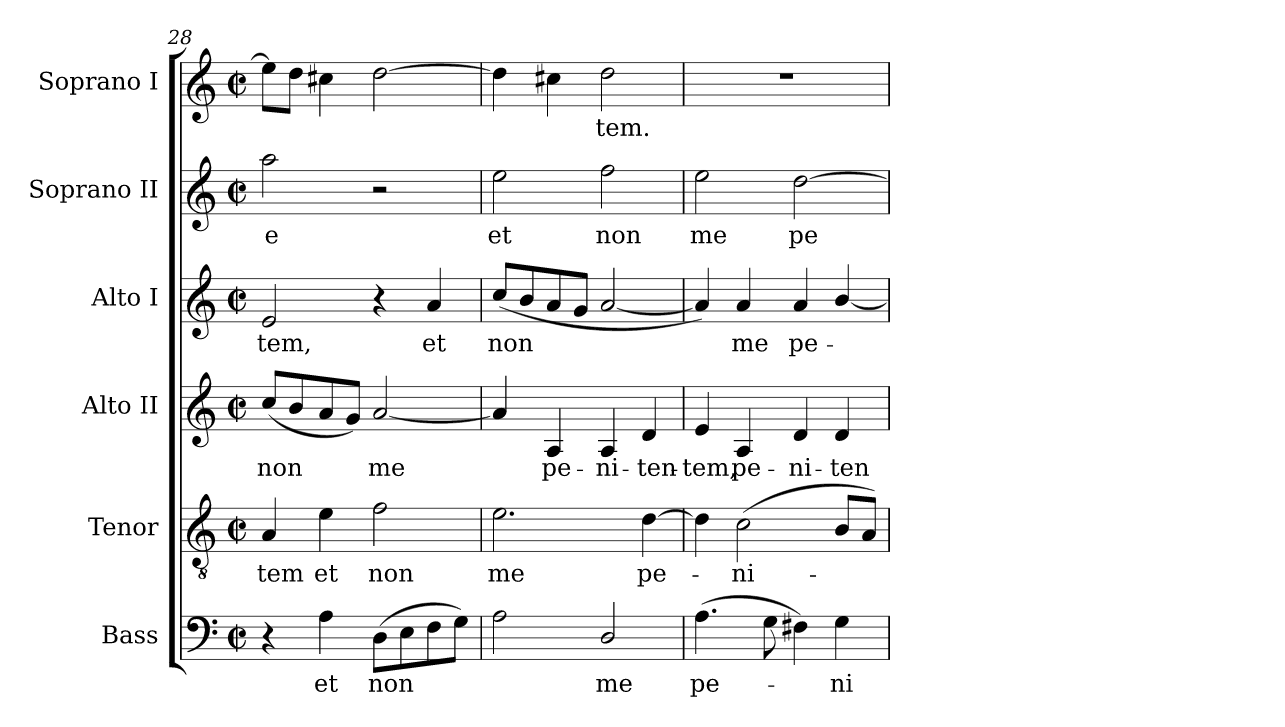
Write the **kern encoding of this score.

**kern	**text	**kern	**text	**kern	**text	**kern	**text	**kern	**text	**kern	**text
*part6	*part6	*part5	*part5	*part4	*part4	*part3	*part3	*part2	*part2	*part1	*part1
*staff6	*staff6	*staff5	*staff5	*staff4	*staff4	*staff3	*staff3	*staff2	*staff2	*staff1	*staff1
*I"Bass	*	*I"Tenor	*	*I"Alto II	*	*I"Alto I	*	*I"Soprano II	*	*I"Soprano I	*
*I'B.	*	*I'T.	*	*I'A2.	*	*I'A1.	*	*I'S2.	*	*I'S1.	*
!!LO:LB:g=z
*clefF4	*	*clefGv2	*	*clefG2	*	*clefG2	*	*clefG2	*	*clefG2	*
*	*	*ITrd7c12	*	*	*	*	*	*	*	*	*
*k[]	*	*k[]	*	*k[]	*	*k[]	*	*k[]	*	*k[]	*
*C:	*	*C:	*	*C:	*	*C:	*	*C:	*	*C:	*
*M2/2	*	*M2/2	*	*M2/2	*	*M2/2	*	*M2/2	*	*M2/2	*
*met(c|)	*	*met(c|)	*	*met(c|)	*	*met(c|)	*	*met(c|)	*	*met(c|)	*
=28	=28	=28	=28	=28	=28	=28	=28	=28	=28	=28	=28
!	!	!	!LO:LY:b:color=#000000	!	!	!	!	!	!	!	!
!	!	!	!	!	!LO:LY:b:color=#000000	!	!	!	!	!	!
!	!	!	!	!	!	!	!LO:LY:b:color=#000000	!	!	!	!
!	!	!	!	!	!	!	!	!	!LO:LY:b:color=#000000	!	!
4r	.	4AAi/	-tem	(8cci/L	non	2ei/	-tem,	2aai\	-e	8eei\L]	.
.	.	.	.	8bi/	.	.	.	.	.	8ddi\J	.
!	!LO:LY:b:color=#000000	!	!	!	!	!	!	!	!	!	!
!	!	!	!LO:LY:b:color=#000000	!	!	!	!	!	!	!	!
4Ai\	et	4Ei\	et	8ai/	.	.	.	.	.	4cc#Xi\	.
.	.	.	.	8gi/J)	.	.	.	.	.	.	.
!	!LO:LY:b:color=#000000	!	!	!	!	!	!	!	!	!	!
!	!	!	!LO:LY:b:color=#000000	!	!	!	!	!	!	!	!
!	!	!	!	!	!LO:LY:b:color=#000000	!	!	!	!	!	!
(8Di\L	non	2Fi\	non	[2ai/	me	4r	.	2r	.	[2ddi\	.
8Ei\	.	.	.	.	.	.	.	.	.	.	.
!	!	!	!	!	!	!	!LO:LY:b:color=#000000	!	!	!	!
8Fi\	.	.	.	.	.	4ai/	et	.	.	.	.
8Gi\J)	.	.	.	.	.	.	.	.	.	.	.
=29	=29	=29	=29	=29	=29	=29	=29	=29	=29	=29	=29
!	!	!	!LO:LY:b:color=#000000	!	!	!	!	!	!	!	!
!	!	!	!	!	!	!	!LO:LY:b:color=#000000	!	!	!	!
!	!	!	!	!	!	!	!	!	!LO:LY:b:color=#000000	!	!
2Ai\	.	2.Ei\	me	4ai/]	.	(8cci/L	non	2eei\	et	4ddi\]	.
.	.	.	.	.	.	8bi/	.	.	.	.	.
!	!	!	!	!	!LO:LY:b:color=#000000	!	!	!	!	!	!
.	.	.	.	4Ai/	pe-	8ai/	.	.	.	4cc#Xi\	.
.	.	.	.	.	.	8gi/J	.	.	.	.	.
!	!LO:LY:b:color=#000000	!	!	!	!	!	!	!	!	!	!
!	!	!	!	!	!LO:LY:b:color=#000000	!	!	!	!	!	!
!	!	!	!	!	!	!	!	!	!LO:LY:b:color=#000000	!	!
!	!	!	!	!	!	!	!	!	!	!	!LO:LY:b:color=#000000
2Di/	me	.	.	4Ai/	-ni-	[2ai/	.	2ffi\	non	2ddi\	-tem.
!	!	!	!LO:LY:b:color=#000000	!	!	!	!	!	!	!	!
!	!	!	!	!	!LO:LY:b:color=#000000	!	!	!	!	!	!
.	.	[4Di\	pe-	4di/	-ten-	.	.	.	.	.	.
=30	=30	=30	=30	=30	=30	=30	=30	=30	=30	=30	=30
!	!LO:LY:b:color=#000000	!	!	!	!	!	!	!	!	!	!
!	!	!	!	!	!LO:LY:b:color=#000000	!	!	!	!	!	!
!	!	!	!	!	!	!	!	!	!LO:LY:b:color=#000000	!	!
(4.Ai\	pe-	4Di\]	.	4ei/	-tem,	4ai/])	.	2eei\	me	1r	.
!	!	!	!LO:LY:b:color=#000000	!	!	!	!	!	!	!	!
!	!	!	!	!	!LO:LY:b:color=#000000	!	!	!	!	!	!
!	!	!	!	!	!	!	!LO:LY:b:color=#000000	!	!	!	!
.	.	(2Ci\	-ni-	4Ai/	pe-	4ai/	me	.	.	.	.
8Gi\	.	.	.	.	.	.	.	.	.	.	.
!	!	!	!	!	!LO:LY:b:color=#000000	!	!	!	!	!	!
!	!	!	!	!	!	!	!LO:LY:b:color=#000000	!	!	!	!
!	!	!	!	!	!	!	!	!	!LO:LY:b:color=#000000	!	!
4F#Xi\)	.	.	.	4di/	-ni-	4ai/	pe-	[2ddi\	pe-	.	.
!	!LO:LY:b:color=#000000	!	!	!	!	!	!	!	!	!	!
!	!	!	!	!	!LO:LY:b:color=#000000	!	!	!	!	!	!
4Gi\	-ni-	8BBi/L	.	4di/	-ten-	[4bi/	.	.	.	.	.
.	.	8AAi/J)	.	.	.	.	.	.	.	.	.
=	=	=	=	=	=	=	=	=	=	=	=
*-	*-	*-	*-	*-	*-	*-	*-	*-	*-	*-	*-
